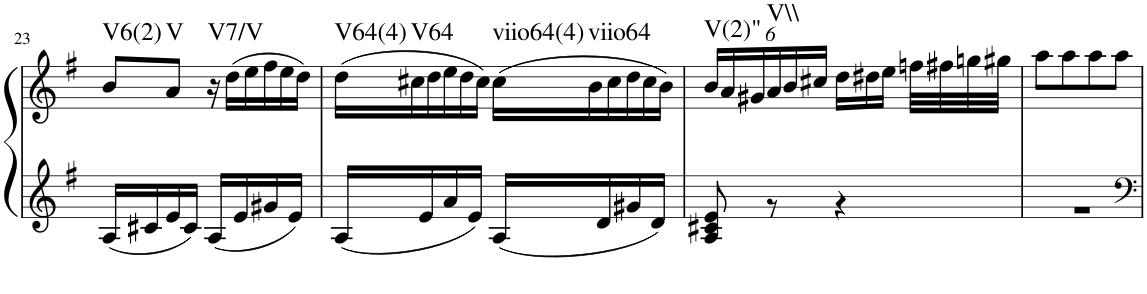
**kern	**kern	**harte
*part1	*part1	*part1
*staff2	*staff1	*
*I"Piano	*	*
*I'Pno	*	*
!!LO:PB:g=z
*clefG2	*clefG2	*
*k[f#]	*k[f#]	*
*G:	*G:	*
*M2/4	*M2/4	*
=23	=23	=23
*^	*	*
!	!	!	!LO:H:kt=V6(2)
2ryy	16A/LL	8b/L	N
.	16c#X/	.	.
!	!	!	!LO:H:kt=V
.	16e/	8a/J	N
.	16c#/JJ	.	.
*	*	*Xtuplet	*
!	!	!	!LO:H:kt=V7/V
.	16A/LL	24r	N
.	.	(24dd\LL	.
.	16e/	.	.
.	.	24ee\	.
.	16g#X/	24ff#\	.
.	.	24ee\	.
.	16e/JJ	.	.
.	.	24dd\JJ)	.
=24	=24	=24	=24
!	!	!	!LO:H:kt=V64(4)
2ryy	16A/LL	(24dd\LL	N
!	!	!	!LO:H:kt=V64
.	.	24cc#X\	N
.	16e/	.	.
.	.	24dd\	.
.	16a/	24ee\	.
.	.	24dd\	.
.	16e/JJ	.	.
.	.	24cc#\JJ)	.
!	!	!	!LO:H:kt=viio64(4)
.	16A/LL	(24cc#\LL	N
!	!	!	!LO:H:kt=viio64
.	.	24b\	N
.	16d/	.	.
.	.	24cc#\	.
.	16g#X/	24dd\	.
.	.	24cc#\	.
.	16d/JJ	.	.
.	.	24b\JJ)	.
=25	=25	=25	=25
*	*	*tuplet	*
*	*	*Xbrackettup	*
!	!	!	!LO:H:kt=V(2)"
2ryy	8A/ 8c#X/ 8e/	24b/LL	N
.	.	24a/	.
.	.	24g#X/	.
!	!	!	!LO:H:kt=V\\
.	8r	24a/	N
.	.	24b/	.
.	.	24cc#X/JJ	.
*	*	*Xtuplet	*
.	4r	24dd\LL	.
.	.	24dd#X\	.
.	.	24ee\JJ	.
.	.	32ffn\LLL	.
.	.	32ff#X\	.
.	.	32ggn\	.
.	.	32gg#X\JJJ	.
=26	=26	=26	=26
2ryy	2r	8aa\L	.
.	.	8aa\	.
.	.	8aa\	.
.	.	8aa\J	.
*v	*v	*	*
=	=	=
*-	*-	*-
